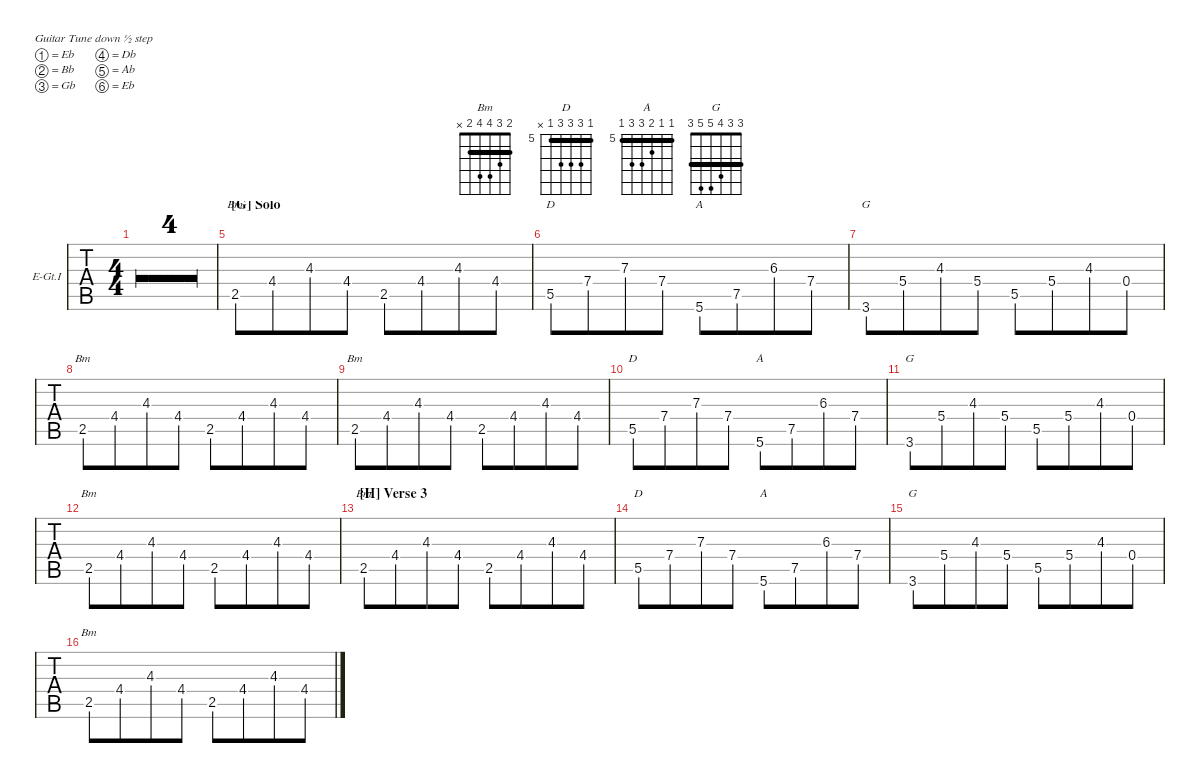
\hideDynamics
\bracketExtendMode nobrackets
\firstSystemTrackNameOrientation horizontal
\otherSystemsTrackNameOrientation horizontal
\track ("E.Guitar I (Rythm Left)" "E-Gt.I") {multiBarRest instrument distortionguitar}
\staff {tabs}
\tuning (Eb4 Bb3 Gb3 Db3 Ab2 Eb2)
\chord ("Bm" 2 3 4 4 2 x) {barre 2}
\chord ("D" 5 7 7 7 5 x) {firstfret 5 barre 5}
\chord ("A" 5 5 6 7 7 5) {firstfret 5 barre (5 5)}
\chord ("G" 3 3 4 5 5 3) {barre (3 3)}
\ts (4 4)
\tempo 116
\clef g2
\ks db
r.1{dy mf} |
r.1 |
r.1 |
r.1 |
\section ("G" "Solo")
2.5.8{ch "Bm" beam merge} 4.4.8{beam merge} 4.3.8{beam merge} 4.4.8 2.5.8{beam merge} 4.4.8{beam merge} 4.3.8{beam merge} 4.4.8 |
5.5.8{ch "D" beam merge} 7.4.8{beam merge} 7.3.8{beam merge} 7.4.8 5.6.8{ch "A" beam merge} 7.5.8{beam merge} 6.3.8{beam merge} 7.4.8 |
3.6.8{ch "G" beam merge} 5.4.8{beam merge} 4.3.8{beam merge} 5.4.8 5.5.8{beam merge} 5.4.8{beam merge} 4.3.8{beam merge} 0.4.8 |
2.5.8{ch "Bm" beam merge} 4.4.8{beam merge} 4.3.8{beam merge} 4.4.8 2.5.8{beam merge} 4.4.8{beam merge} 4.3.8{beam merge} 4.4.8 |
2.5.8{ch "Bm" beam merge} 4.4.8{beam merge} 4.3.8{beam merge} 4.4.8 2.5.8{beam merge} 4.4.8{beam merge} 4.3.8{beam merge} 4.4.8 |
5.5.8{ch "D" beam merge} 7.4.8{beam merge} 7.3.8{beam merge} 7.4.8 5.6.8{ch "A" beam merge} 7.5.8{beam merge} 6.3.8{beam merge} 7.4.8 |
3.6.8{ch "G" beam merge} 5.4.8{beam merge} 4.3.8{beam merge} 5.4.8 5.5.8{beam merge} 5.4.8{beam merge} 4.3.8{beam merge} 0.4.8 |
2.5.8{ch "Bm" beam merge} 4.4.8{beam merge} 4.3.8{beam merge} 4.4.8 2.5.8{beam merge} 4.4.8{beam merge} 4.3.8{beam merge} 4.4.8 |
\section ("H" "Verse 3")
2.5.8{ch "Bm" beam merge} 4.4.8{beam merge} 4.3.8{beam merge} 4.4.8 2.5.8{beam merge} 4.4.8{beam merge} 4.3.8{beam merge} 4.4.8 |
5.5.8{ch "D" beam merge} 7.4.8{beam merge} 7.3.8{beam merge} 7.4.8 5.6.8{ch "A" beam merge} 7.5.8{beam merge} 6.3.8{beam merge} 7.4.8 |
3.6.8{ch "G" beam merge} 5.4.8{beam merge} 4.3.8{beam merge} 5.4.8 5.5.8{beam merge} 5.4.8{beam merge} 4.3.8{beam merge} 0.4.8 |
2.5.8{ch "Bm" beam merge} 4.4.8{beam merge} 4.3.8{beam merge} 4.4.8 2.5.8{beam merge} 4.4.8{beam merge} 4.3.8{beam merge} 4.4.8
